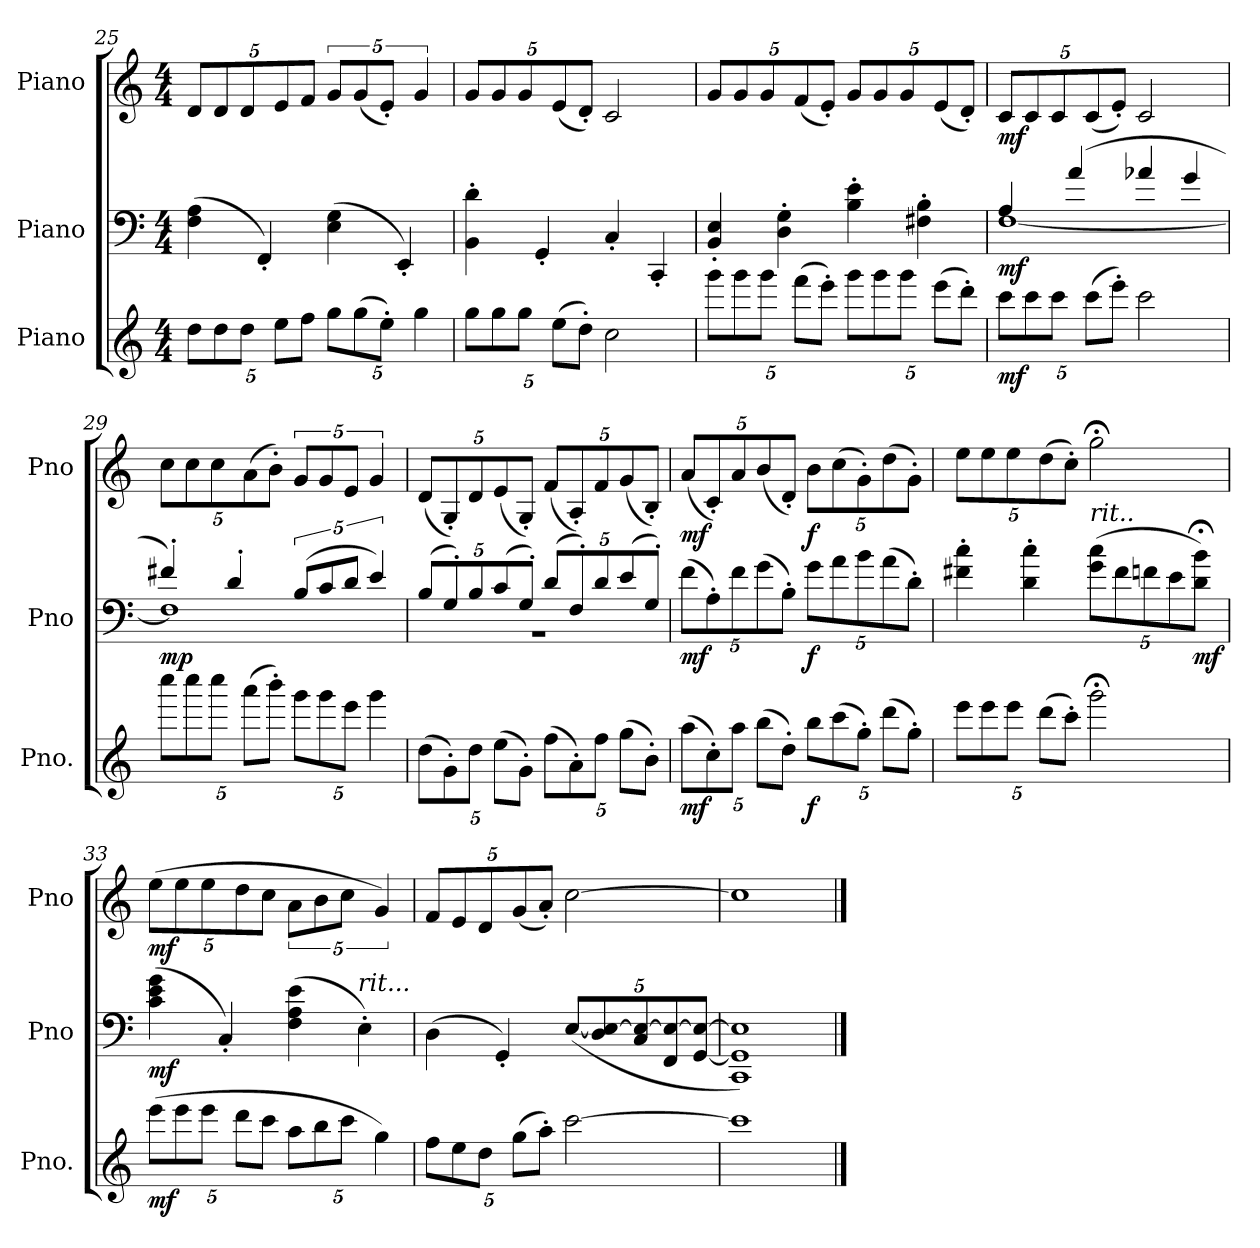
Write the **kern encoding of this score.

**kern	**dynam	**kern	**dynam	**kern	**dynam
*part3	*part3	*part2	*part2	*part1	*part1
*staff3	*staff3	*staff2	*staff2	*staff1	*staff1
*I"Piano	*	*I"Piano	*	*I"Piano	*
*I'Pno.	*	*I'Pno	*	*I'Pno	*
*clefG2	*	*clefF4	*	*clefG2	*
*k[]	*	*k[]	*	*k[]	*
*M4/4	*	*M4/4	*	*M4/4	*
*Xbrackettup	*	*	*	*Xbrackettup	*
=25	=25	=25	=25	=25	=25
10dd\L	.	(>4F\ 4A\	.	10d/L	.
10dd\	.	.	.	10d/	.
10dd\J	.	.	.	10d/	.
.	.	4FF'/)	.	.	.
10ee\L	.	.	.	10e/	.
10ff\J	.	.	.	10f/J	.
*	*	*	*	*brackettup	*
10gg\L	.	(>4E\ 4G\	.	10g/L	.
(>10gg\	.	.	.	(<10g/	.
10ee'\J)	.	.	.	10e'/J)	.
.	.	4EE'/)	.	.	.
5gg\	.	.	.	5g/	.
=26	=26	=26	=26	=26	=26
*	*	*	*	*Xbrackettup	*
10gg\L	.	4BB\' 4d\'	.	10g/L	.
10gg\	.	.	.	10g/	.
10gg\J	.	.	.	10g/	.
.	.	4GG'/	.	.	.
(>10ee\L	.	.	.	(<10e/	.
10dd'\J)	.	.	.	10d'/J)	.
*	*	*	*	*MM60	*
2cc\	.	4C'/	.	2c/	.
.	.	4CC'/	.	.	.
=27	=27	=27	=27	=27	=27
*	*	*	*	*MM80	*
10ggg\L	.	4BB/' 4E/'	.	10g/L	.
10ggg\	.	.	.	10g/	.
10ggg\J	.	.	.	10g/	.
.	.	4D\' 4G\'	.	.	.
(>10fff\L	.	.	.	(<10f/	.
10eee'\J)	.	.	.	10e'/J)	.
10ggg\L	.	4B\' 4e\'	.	10g/L	.
10ggg\	.	.	.	10g/	.
10ggg\J	.	.	.	10g/	.
.	.	4F#X\' 4B\'	.	.	.
(>10eee\L	.	.	.	(<10e/	.
10ddd'\J)	.	.	.	10d'/J)	.
!!LO:PB:g=z
=28	=28	=28	=28	=28	=28
*	*	*^	*	*	*
!	!LO:DY:b	!	!	!LO:DY:b	!	!LO:DY:b
10ccc\L	mf	4A/	[1F	mf	10c/L	mf
10ccc\	.	.	.	.	10c/	.
10ccc\J	.	.	.	.	10c/	.
.	.	(>4a/	.	.	.	.
(>10ccc\L	.	.	.	.	(<10c/	.
10eee'\J)	.	.	.	.	10e'/J)	.
2ccc\	.	4a-X/	.	.	2c/	.
.	.	4g/	.	.	.	.
=29	=29	=29	=29	=29	=29	=29
!	!	!	!	!LO:DY:b	!	!
10cccc\L	.	4f#X'/)	1F]	mp	10cc\L	.
10cccc\	.	.	.	.	10cc\	.
10cccc\J	.	.	.	.	10cc\	.
.	.	4d'/	.	.	.	.
(>10aaa\L	.	.	.	.	(>10a\	.
10bbb'\J)	.	.	.	.	10b'\J)	.
*	*	*	*	*	*brackettup	*
10ggg\L	.	(>10B/L	.	.	10g/L	.
10ggg\	.	10c/	.	.	10g/	.
10eee\J	.	10d/J	.	.	10e/J	.
5ggg\	.	5e/)	.	.	5g/	.
=30	=30	=30	=30	=30	=30	=30
*	*	*Xbrackettup	*	*	*Xbrackettup	*
*	*	*	*	*	*MM90	*
(>10dd\L	.	(>10B/L	1r	.	(<10d/L	.
10g'\)	.	10G'/)	.	.	10G'/)	.
10dd\J	.	10B/	.	.	10d/	.
(>10ee\L	.	(>10c/	.	.	(<10e/	.
10g'\J)	.	10G'/J)	.	.	10G'/J)	.
(>10ff\L	.	(>10d/L	.	.	(<10f/L	.
10a'\)	.	10F'/)	.	.	10A'/)	.
10ff\J	.	10d/	.	.	10f/	.
(>10gg\L	.	(>10e/	.	.	(<10g/	.
10b'\J)	.	10G'/J)	.	.	10B'/J)	.
*	*	*v	*v	*	*	*
!!LO:LB:g=z
=31	=31	=31	=31	=31	=31
!	!LO:DY:b	!	!LO:DY:b	!	!LO:DY:b
(>10aa\L	mf	(>10f\L	mf	(<10a/L	mf
10cc'\)	.	10A'\)	.	10c'/)	.
10aa\J	.	10f\	.	10a/	.
(>10bb\L	.	(>10g\	.	(<10b/	.
10dd'\J)	.	10B'\J)	.	10d'/J)	.
!	!LO:DY:b	!	!LO:DY:b	!	!LO:DY:b
10bb\L	f	10g\L	f	10b\L	f
(>10ccc\	.	10a\	.	(>10cc\	.
10gg'\J)	.	10b\	.	10g'\)	.
(>10ddd\L	.	(>10a\	.	(>10dd\	.
10gg'\J)	.	10d'\J)	.	10g'\J)	.
=32	=32	=32	=32	=32	=32
*	*	*	*	*^	*
10eee\L	.	4f#X\' 4cc\'	.	10ee\L	5%4ryy	.
10eee\	.	.	.	10ee\	.	.
10eee\J	.	.	.	10ee\	.	.
.	.	4d\' 4cc\'	.	.	.	.
(>10ddd\L	.	.	.	(>10dd\	.	.
10ccc'\J)	.	.	.	10cc'\J)	.	.
*	*	*	*	*MM60	*	*
!	!	!LO:TX:a:i:t=rit..	!	!	!	!
2ggg;<\	.	(>10g\ 10cc\L	.	2gg;<\	.	.
.	.	10f#\	.	.	.	.
.	.	10fn\	.	.	.	.
.	.	10e\	.	.	10ryy	.
*	*	*	*	*MM20	*	*
!	!	!	!LO:DY:b	!	!	!
.	.	10d\;< 10b\;<J)	mf	.	10ryy	.
*	*	*	*	*v	*v	*
=33	=33	=33	=33	=33	=33
*	*	*	*	*MM80	*
*	*	*	*	*^	*
!	!LO:DY:b	!	!LO:DY:b	!	!	!LO:DY:b
*	*	*	*	*v	*v	*
(>10eee\L	mf	(>4c\ 4e\ 4g\	mf	(>10ee\L	mf
10eee\	.	.	.	10ee\	.
10eee\J	.	.	.	10ee\	.
.	.	4C'/)	.	.	.
10ddd\L	.	.	.	10dd\	.
10ccc\J	.	.	.	10cc\J	.
*	*	*	*	*brackettup	*
10aa\L	.	(>4F\ 4A\ 4e\	.	10a\L	.
10bb\	.	.	.	10b\	.
10ccc\J	.	.	.	10cc\J	.
!	!	!LO:TX:a:i:t=rit...	!	!	!
.	.	4E'\)	.	.	.
5gg\)	.	.	.	5g/)	.
=34	=34	=34	=34	=34	=34
*	*	*	*	*Xbrackettup	*
*	*	*	*	*MM60	*
*	*	*	*	*^	*
10ff\L	.	(>4D\	.	10f/L	5%4ryy	.
10ee\	.	.	.	10e/	.	.
10dd\J	.	.	.	10d/	.	.
.	.	4GG'/)	.	.	.	.
(>10gg\L	.	.	.	(<10g/	.	.
10aa'\J)	.	.	.	10a'/J)	.	.
[2ccc\	.	(<[10E/L	.	[2cc\	.	.
.	.	10D/ 10E/_	.	.	.	.
.	.	10C/ 10E/_	.	.	.	.
*	*	*	*	*MM55	*	*
.	.	10FF/ 10E/_	.	.	5ryy	.
.	.	[10GG/ 10E/_J	.	.	.	.
*	*	*	*	*v	*v	*
=35	=35	=35	=35	=35	=35
1ccc]	.	1CC 1GG] 1E])	.	1cc]	.
==	==	==	==	==	==
*-	*-	*-	*-	*-	*-
